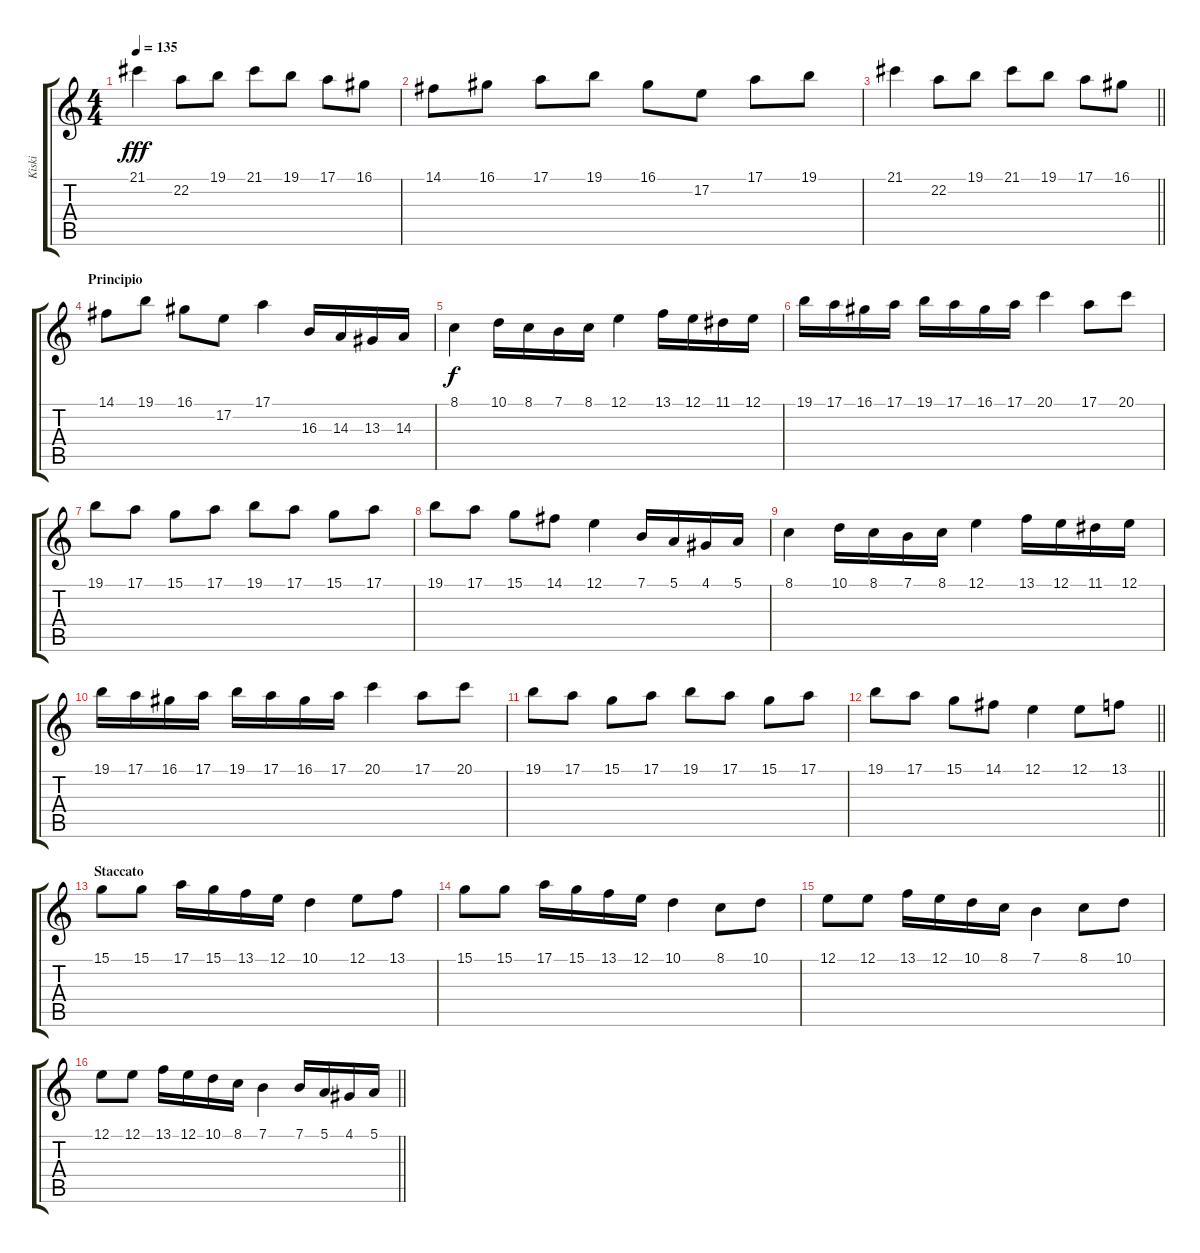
\track ("Kiski" "Kiski") {instrument harpsichord}
\staff {score tabs}
\tuning (E4 B3 G3 D3 A2 E2) {hide}
\ts (4 4)
\tempo 135
\clef g2
\ks c
21.1.4{dy fff} 22.2.8 19.1.8 21.1.8 19.1.8 17.1.8 16.1.8 |
14.1.8 16.1.8 17.1.8 19.1.8 16.1.8 17.2.8 17.1.8 19.1.8 |
\barLineRight lightlight
21.1.4 22.2.8 19.1.8 21.1.8 19.1.8 17.1.8 16.1.8 |
\section ("" "Principio")
14.1.8 19.1.8 16.1.8 17.2.8 17.1.4 16.3.16 14.3.16 13.3.16 14.3.16 |
8.1.4{dy f} 10.1.16 8.1.16 7.1.16 8.1.16 12.1.4 13.1.16 12.1.16 11.1.16 12.1.16 |
19.1.16 17.1.16 16.1.16 17.1.16 19.1.16 17.1.16 16.1.16 17.1.16 20.1.4 17.1.8 20.1.8 |
19.1.8 17.1.8 15.1.8 17.1.8 19.1.8 17.1.8 15.1.8 17.1.8 |
19.1.8 17.1.8 15.1.8 14.1.8 12.1.4 7.1.16 5.1.16 4.1.16 5.1.16 |
8.1.4 10.1.16 8.1.16 7.1.16 8.1.16 12.1.4 13.1.16 12.1.16 11.1.16 12.1.16 |
19.1.16 17.1.16 16.1.16 17.1.16 19.1.16 17.1.16 16.1.16 17.1.16 20.1.4 17.1.8 20.1.8 |
19.1.8 17.1.8 15.1.8 17.1.8 19.1.8 17.1.8 15.1.8 17.1.8 |
\barLineRight lightlight
19.1.8 17.1.8 15.1.8 14.1.8 12.1.4 12.1.8 13.1.8 |
\section ("" "Staccato")
15.1.8 15.1.8 17.1.16 15.1.16 13.1.16 12.1.16 10.1.4 12.1.8 13.1.8 |
15.1.8 15.1.8 17.1.16 15.1.16 13.1.16 12.1.16 10.1.4 8.1.8 10.1.8 |
12.1.8 12.1.8 13.1.16 12.1.16 10.1.16 8.1.16 7.1.4 8.1.8 10.1.8 |
\barLineRight lightlight
12.1.8 12.1.8 13.1.16 12.1.16 10.1.16 8.1.16 7.1.4 7.1.16 5.1.16 4.1.16 5.1.16
